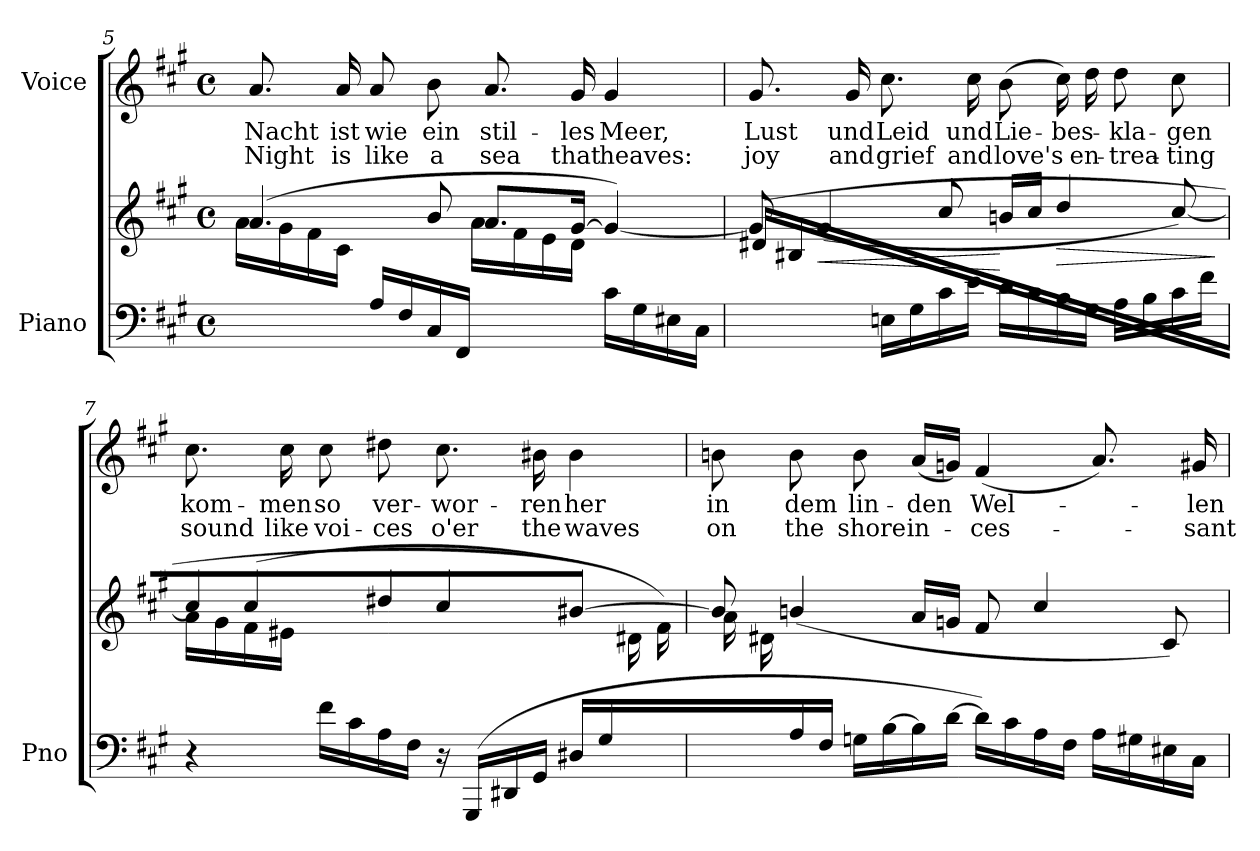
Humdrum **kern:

**kern	**kern	**dynam	**kern	**text	**text
*part2	*part2	*part2	*part1	*part1	*part1
*staff3	*staff2	*staff2/3	*staff1	*staff1	*staff1
*I"Piano	*	*	*I"Voice	*	*
*I'Pno	*	*	*	*	*
*clefF4	*clefG2	*	*clefG2	*	*
*k[f#c#g#]	*k[f#c#g#]	*	*k[f#c#g#]	*	*
*M4/4	*M4/4	*	*M4/4	*	*
*met(c)	*met(c)	*	*met(c)	*	*
=5	=5	=5	=5	=5	=5
*	*^	*	*	*	*
4ryy	(4.a/	(16a\LL	.	8.a/	Nacht	Night
.	.	16g#\	.	.	.	.
.	.	16f#\	.	.	.	.
.	.	16c#\JJ	.	16a/	ist	is
16A/LL	.	8ryy	.	8a/	wie	like
16F#/	.	.	.	.	.	.
16C#/	8b/	16ryy	.	8b\	ein	a
16FF#/JJ)	.	16ryy	.	.	.	.
4ryy	8.a/L	(16a\LL	.	8.a/	stil-	sea
.	.	16f#\	.	.	.	.
.	.	16e\	.	.	.	.
.	[16g#/Jk	16d\JJ	.	16g#/	-les	that
16c#\LL	4g#/_)	8ryy	.	4g#/	Meer,	heaves:
16G#\	.	.	.	.	.	.
16E#X\	.	16ryy	.	.	.	.
16C#\JJ)	.	16ryy	.	.	.	.
=6	=6	=6	=6	=6	=6	=6
*	*	*^	*	*	*	*
8ryy	8g#/]	8ryy	(<16d#X\LL	.	8.g#/	Lust	joy
.	.	.	16B#X\	.	.	.	.
!	!	!	!	!LO:HP:b	!	!	!
16G#\	(>4g#/	8ryy	2..ryy	<	.	.	.
16F#\JJ	.	.	.	.	16g#/	und	and
16En\LL	.	2.ryy	.	.	8.cc#\	Leid	grief
16G#\	.	.	.	.	.	.	.
16c#\	8cc#/	.	.	.	.	.	.
16e\JJ)	.	.	.	.	16cc#\	und	and
16d\LL	16bn/LL	.	.	[	(8b\	Lie-	love's
16c#\	16cc#/JJ	.	.	.	.	.	.
!	!	!	!	!LO:HP:b	!	!	!
16B\	4dd/	.	.	>	16cc#\)	-bes-	.
16G#\JJ	.	.	.	.	16dd\	.	en-
16A\LL	.	.	.	.	8dd\	-kla-	-trea-
16B\	.	.	.	.	.	.	.
16c#\	[8cc#/)	.	.	.	8cc#\	-gen	-ting
16f#\JJ	.	.	.	.	.	.	.
*	*v	*v	*v	*	*	*	*
.	.	]	.	.	.
=7	=7	=7	=7	=7	=7
*	*^	*	*	*	*
*	*	*^	*	*	*	*
4r	8cc#/]	(16a\LL	2..ryy	.	8.cc#\	kom-	sound
.	.	16g#\	.	.	.	.	.
.	(4cc#/	16f#\	.	.	.	.	.
.	.	16e#X\JJ	.	.	16cc#\	-men	like
16f#\LL	.	2.ryy	.	.	8cc#\	so	voi-
16c#\	.	.	.	.	.	.	.
16A\	8dd#X/	.	.	.	8dd#X\	ver-	-ces
16F#\JJ)	.	.	.	.	.	.	.
16r	4cc#/	.	.	.	8.cc#\	-wor-	o'er
(<16GGG#/LL	.	.	.	.	.	.	.
16DD#X/	.	.	.	.	.	.	.
16GG#/JJ	.	.	.	.	16b#X\	-ren	the
16D#X/LL	[>4b#X/)	.	.	.	4b#\	her	waves
16G#/	.	.	.	.	.	.	.
8ryy	.	.	16d#X\	.	.	.	.
.	.	.	16f#\JJ)	.	.	.	.
*	*	*v	*v	*	*	*	*
=8	=8	=8	=8	=8	=8	=8
8ryy	8b#/]	(<16a\LL	.	8bn\	in	on
.	.	16d#X\	.	.	.	.
16A/	(>4bn/	2..ryy	.	8b\	dem	the
16F#/JJ	.	.	.	.	.	.
16Gn\LL	.	.	.	8b\	lin-	shore
[16B\	.	.	.	.	.	.
16B\]	16a/LL	.	.	(16a/LL	-den	in-
[16d\JJ	16gn/JJ	.	.	16gn/JJ)	.	.
16d\LL])	8f#/	.	.	(4f#/	Wel-	-ces-
16c#\	.	.	.	.	.	.
16A\	4cc#/	.	.	.	.	.
16F#\JJ	.	.	.	.	.	.
16A\LL	.	.	.	8.a/)	.	.
16G#X\	.	.	.	.	.	.
16E#X\	8c#/)	.	.	.	.	.
16C#\JJ	.	.	.	16g#X/	-len-	-sant
*	*v	*v	*	*	*	*
=	=	=	=	=	=
*-	*-	*-	*-	*-	*-
